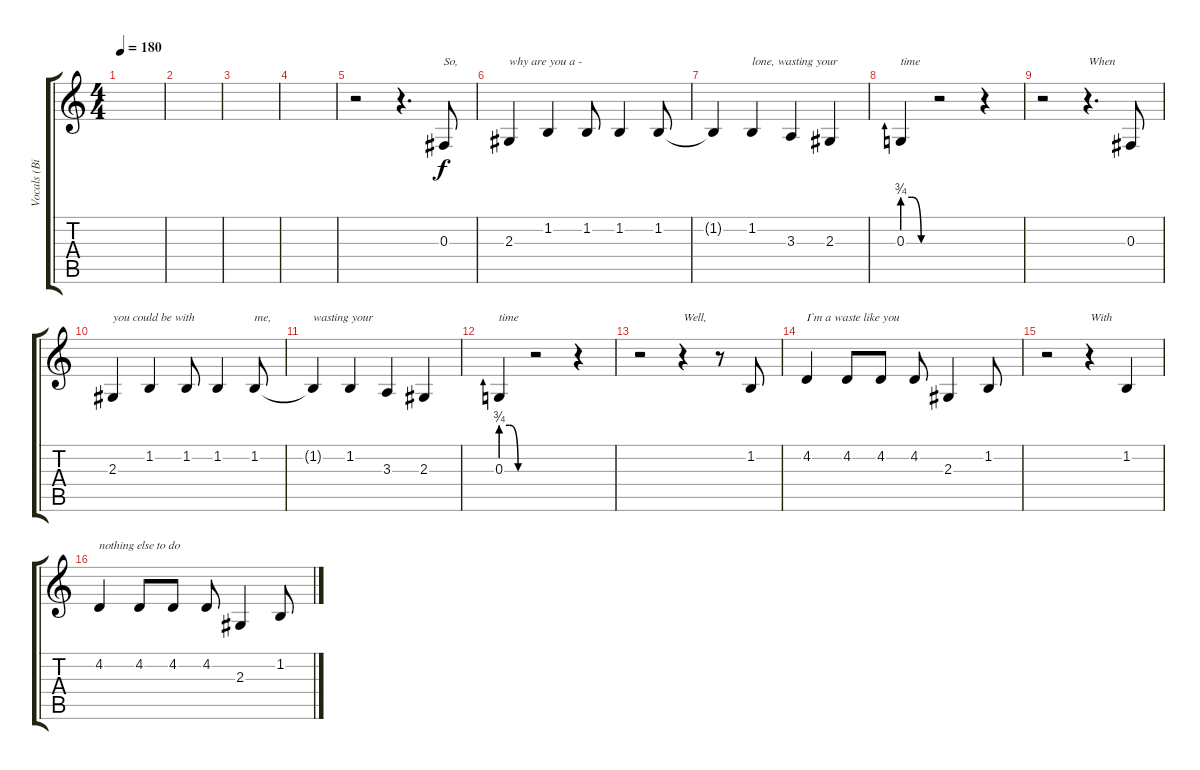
\track ("Vocals (Billie and Mike)" "Vocals (Bi") {instrument oboe}
\staff {score tabs}
\tuning (Eb4 Bb3 Gb3 Db3 Ab2 Eb2) {hide}
\ts (4 4)
\tempo 180
\clef g2
\ks c
|
|
|
|
r.2 r.4{d} 0.3.8{txt "So,"} |
2.3.4{txt "why are you a - "} 1.2.4 1.2.8 1.2.4 1.2.8 |
1.2{t}.4 1.2.4{txt "lone, wasting your"} 3.3.4 2.3.4 |
0.3{be (custom 0 3 20 3 40 0 60 0)}.4{txt "time"} r.2 r.4 |
r.2 r.4{d txt "When"} 0.3.8 |
2.3.4{txt "you could be with "} 1.2.4 1.2.8 1.2.4 1.2.8{txt "me,"} |
1.2{t}.4{txt "wasting your"} 1.2.4 3.3.4 2.3.4 |
0.3{be (custom 0 3 20 3 40 0 60 0)}.4{txt "time"} r.2 r.4 |
r.2 r.4{txt "Well,"} r.8 1.2.8 |
4.2.4{txt "I`m a waste like you"} 4.2.8 4.2.8 4.2.8 2.3.4 1.2.8 |
r.2 r.4{txt "With"} 1.2.4 |
4.2.4{txt "nothing else to do"} 4.2.8 4.2.8 4.2.8 2.3.4 1.2.8
